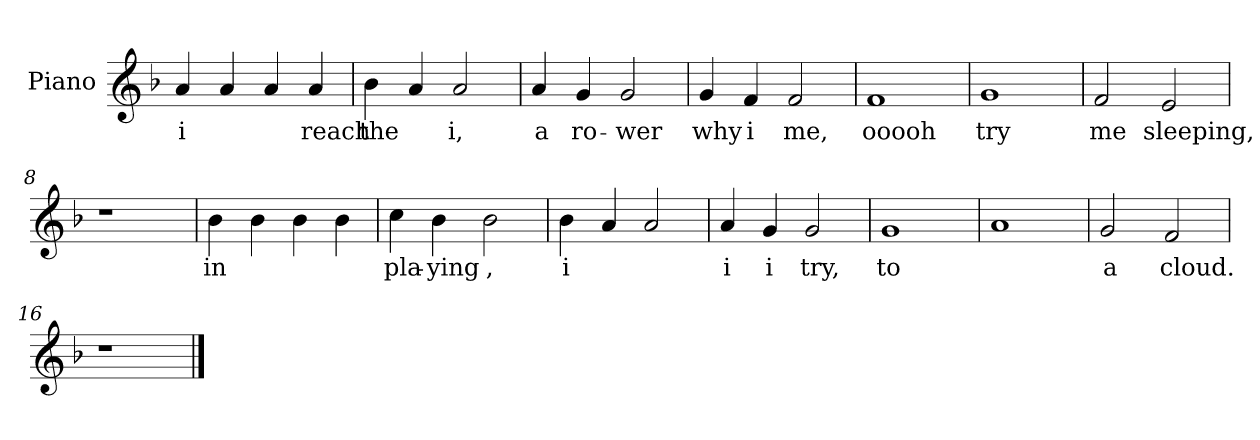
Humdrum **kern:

**kern	**text
*part1	*part1
*staff1	*staff1
*I"Piano	*
*I'Pno.	*
*clefG2	*
*k[b-]	*
*F:	*
=1	=1
4a/	i
4a/	--
4a/	--
4a/	reach
=2	=2
4b-\	the
4a/	--
2a/	i,
=3	=3
4a/	a
4g/	ro-
2g/	-wer
=4	=4
4g/	why
4f/	i
2f/	me,
=5	=5
1f	ooooh
=6	=6
1g	try
=7	=7
2f/	me
2e/	sleeping,
=8	=8
1r	.
=9	=9
4b-\	in
4b-\	--
4b-\	--
4b-\	--
=10	=10
4cc\	pla-
4b-\	-ying
2b-\	-,
=11	=11
4b-\	i
4a/	--
2a/	--
=12	=12
4a/	i
4g/	i
2g/	try,
=13	=13
1g	to
=14	=14
1a	--
=15	=15
2g/	a
2f/	cloud.
=16	=16
1r	.
==	==
*-	*-
